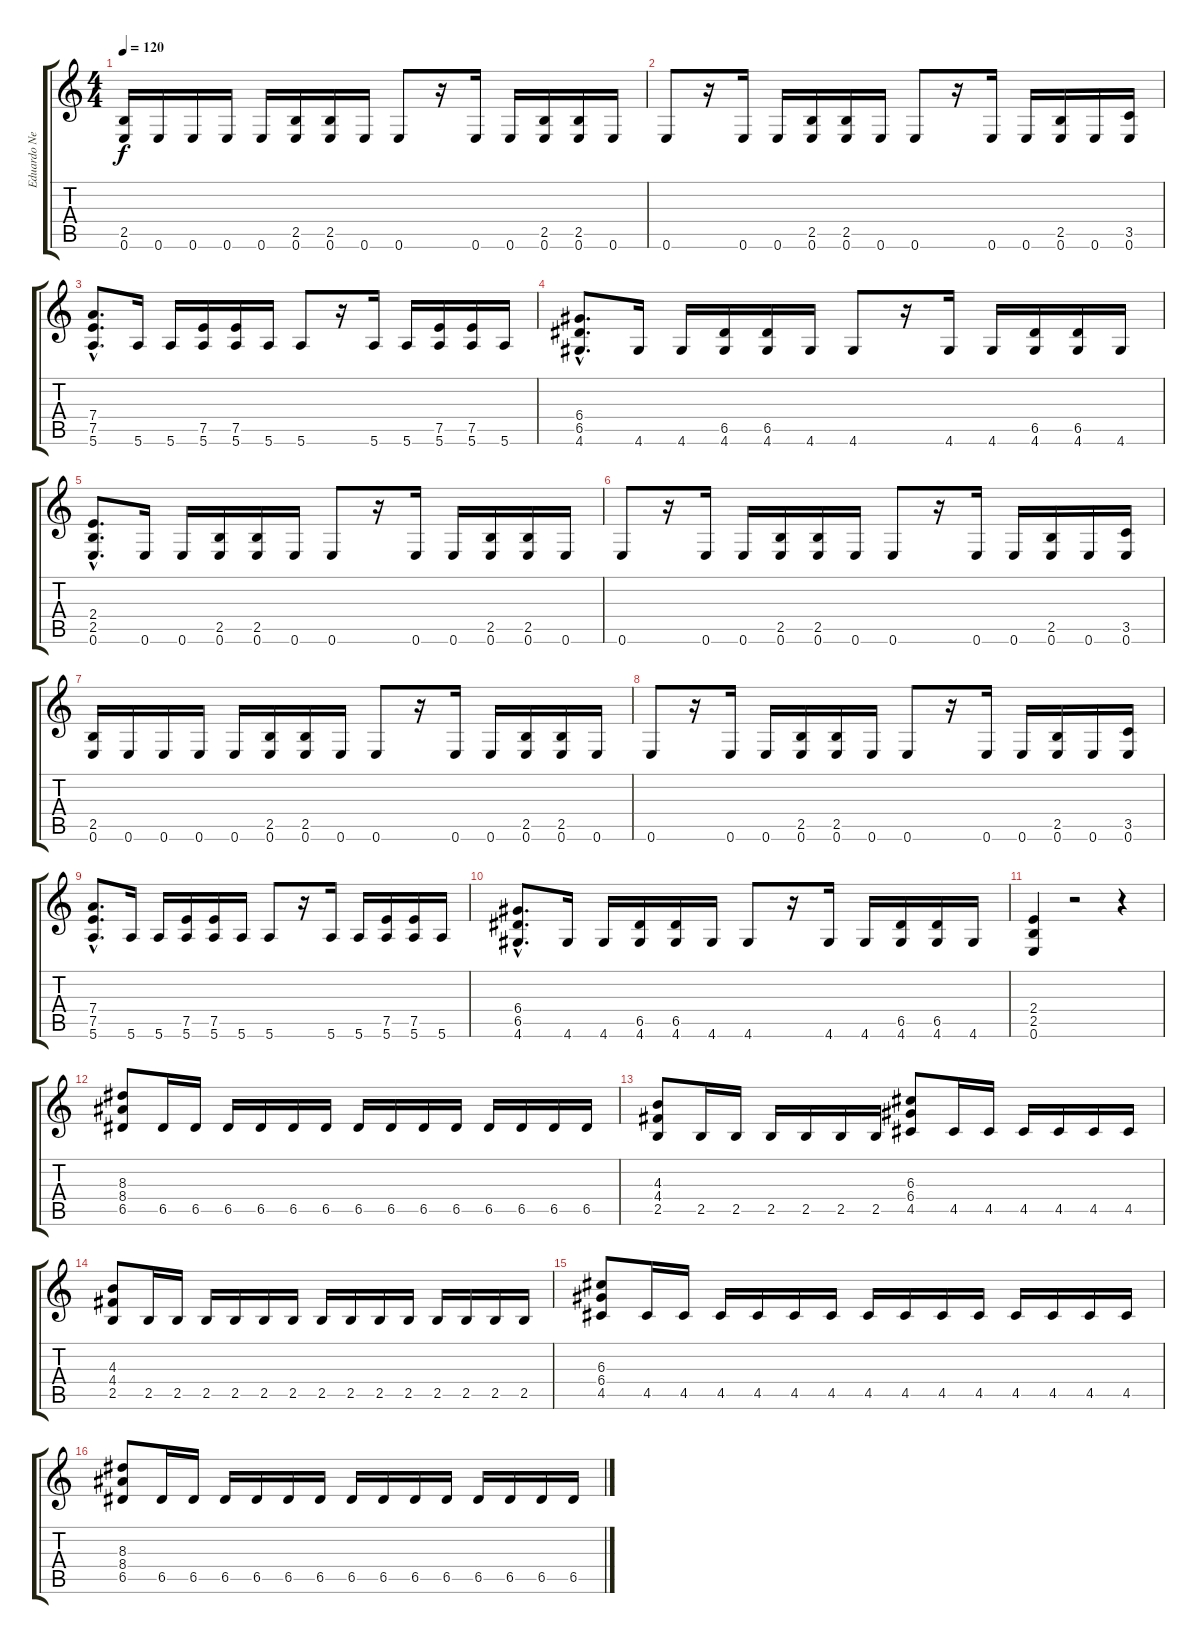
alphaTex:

\track ("Eduardo Neves - Guitar" "Eduardo Ne") {instrument overdrivenguitar}
\staff {score tabs}
\tuning (E4 B3 G3 D3 A2 E2) {hide}
\ts (4 4)
\tempo 120
\clef g2
\ks c
(2.5 0.6).16{dy f} 0.6.16 0.6.16 0.6.16 0.6.16 (2.5 0.6).16 (2.5 0.6).16 0.6.16 0.6.8 r.16 0.6.16 0.6.16 (2.5 0.6).16 (2.5 0.6).16 0.6.16 |
0.6.8 r.16 0.6.16 0.6.16 (2.5 0.6).16 (2.5 0.6).16 0.6.16 0.6.8 r.16 0.6.16 0.6.16 (2.5 0.6).16 0.6.16 (3.5 0.6).16 |
(7.4{hac} 7.5{hac} 5.6{hac}).8{d} 5.6.16 5.6.16 (7.5 5.6).16 (7.5 5.6).16 5.6.16 5.6.8 r.16 5.6.16 5.6.16 (7.5 5.6).16 (7.5 5.6).16 5.6.16 |
(6.4{hac} 6.5{hac} 4.6{hac}).8{d} 4.6.16 4.6.16 (6.5 4.6).16 (6.5 4.6).16 4.6.16 4.6.8 r.16 4.6.16 4.6.16 (6.5 4.6).16 (6.5 4.6).16 4.6.16 |
(2.4{hac} 2.5{hac} 0.6{hac}).8{d} 0.6.16 0.6.16 (2.5 0.6).16 (2.5 0.6).16 0.6.16 0.6.8 r.16 0.6.16 0.6.16 (2.5 0.6).16 (2.5 0.6).16 0.6.16 |
0.6.8 r.16 0.6.16 0.6.16 (2.5 0.6).16 (2.5 0.6).16 0.6.16 0.6.8 r.16 0.6.16 0.6.16 (2.5 0.6).16 0.6.16 (3.5 0.6).16 |
(2.5 0.6).16 0.6.16 0.6.16 0.6.16 0.6.16 (2.5 0.6).16 (2.5 0.6).16 0.6.16 0.6.8 r.16 0.6.16 0.6.16 (2.5 0.6).16 (2.5 0.6).16 0.6.16 |
0.6.8 r.16 0.6.16 0.6.16 (2.5 0.6).16 (2.5 0.6).16 0.6.16 0.6.8 r.16 0.6.16 0.6.16 (2.5 0.6).16 0.6.16 (3.5 0.6).16 |
(7.4{hac} 7.5{hac} 5.6{hac}).8{d} 5.6.16 5.6.16 (7.5 5.6).16 (7.5 5.6).16 5.6.16 5.6.8 r.16 5.6.16 5.6.16 (7.5 5.6).16 (7.5 5.6).16 5.6.16 |
(6.4{hac} 6.5{hac} 4.6{hac}).8{d} 4.6.16 4.6.16 (6.5 4.6).16 (6.5 4.6).16 4.6.16 4.6.8 r.16 4.6.16 4.6.16 (6.5 4.6).16 (6.5 4.6).16 4.6.16 |
(2.4 2.5 0.6).4 r.2 r.4 |
(8.3 8.4 6.5).8 6.5.16 6.5.16 6.5.16 6.5.16 6.5.16 6.5.16 6.5.16 6.5.16 6.5.16 6.5.16 6.5.16 6.5.16 6.5.16 6.5.16 |
(4.3 4.4 2.5).8 2.5.16 2.5.16 2.5.16 2.5.16 2.5.16 2.5.16 (6.3 6.4 4.5).8 4.5.16 4.5.16 4.5.16 4.5.16 4.5.16 4.5.16 |
(4.3 4.4 2.5).8 2.5.16 2.5.16 2.5.16 2.5.16 2.5.16 2.5.16 2.5.16 2.5.16 2.5.16 2.5.16 2.5.16 2.5.16 2.5.16 2.5.16 |
(6.3 6.4 4.5).8 4.5.16 4.5.16 4.5.16 4.5.16 4.5.16 4.5.16 4.5.16 4.5.16 4.5.16 4.5.16 4.5.16 4.5.16 4.5.16 4.5.16 |
(8.3 8.4 6.5).8 6.5.16 6.5.16 6.5.16 6.5.16 6.5.16 6.5.16 6.5.16 6.5.16 6.5.16 6.5.16 6.5.16 6.5.16 6.5.16 6.5.16
